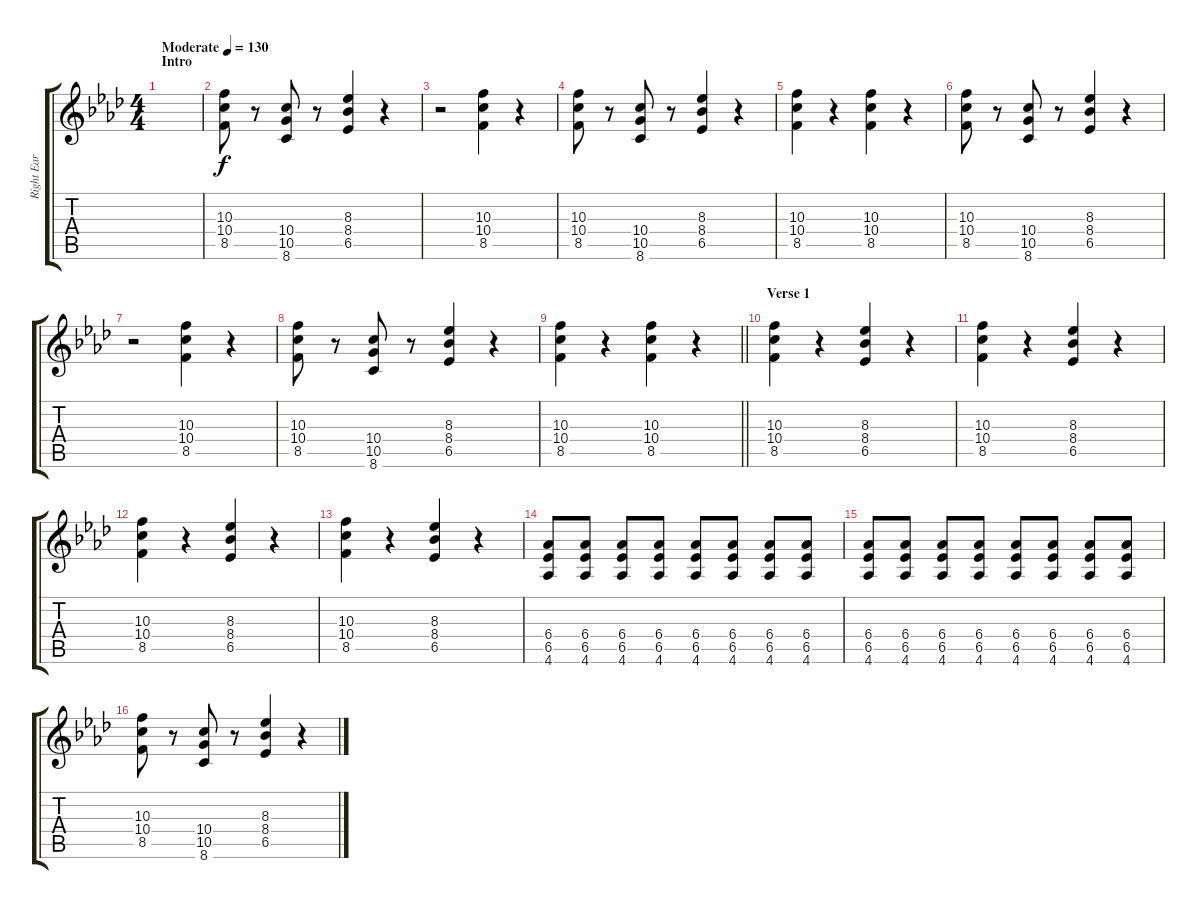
\track ("Right Ear Guitar" "Right Ear ") {instrument distortionguitar}
\staff {score tabs}
\tuning (E4 B3 G3 D3 A2 E2) {hide}
\ts (4 4)
\section ("" "Intro")
\tempo (130 "Moderate")
\clef g2
\ks fminor
|
(10.3 10.4 8.5).8 r.8 (10.4 10.5 8.6).8 r.8 (8.3 8.4 6.5).4 r.4 |
r.2 (10.3 10.4 8.5).4 r.4 |
(10.3 10.4 8.5).8 r.8 (10.4 10.5 8.6).8 r.8 (8.3 8.4 6.5).4 r.4 |
(10.3 10.4 8.5).4 r.4 (10.3 10.4 8.5).4 r.4 |
(10.3 10.4 8.5).8 r.8 (10.4 10.5 8.6).8 r.8 (8.3 8.4 6.5).4 r.4 |
r.2 (10.3 10.4 8.5).4 r.4 |
(10.3 10.4 8.5).8 r.8 (10.4 10.5 8.6).8 r.8 (8.3 8.4 6.5).4 r.4 |
\barLineRight lightlight
(10.3 10.4 8.5).4 r.4 (10.3 10.4 8.5).4 r.4 |
\section ("" "Verse 1")
(10.3 10.4 8.5).4 r.4 (8.3 8.4 6.5).4 r.4 |
(10.3 10.4 8.5).4 r.4 (8.3 8.4 6.5).4 r.4 |
(10.3 10.4 8.5).4 r.4 (8.3 8.4 6.5).4 r.4 |
(10.3 10.4 8.5).4 r.4 (8.3 8.4 6.5).4 r.4 |
(6.4 6.5 4.6).8 (6.4 6.5 4.6).8 (6.4 6.5 4.6).8 (6.4 6.5 4.6).8 (6.4 6.5 4.6).8 (6.4 6.5 4.6).8 (6.4 6.5 4.6).8 (6.4 6.5 4.6).8 |
(6.4 6.5 4.6).8 (6.4 6.5 4.6).8 (6.4 6.5 4.6).8 (6.4 6.5 4.6).8 (6.4 6.5 4.6).8 (6.4 6.5 4.6).8 (6.4 6.5 4.6).8 (6.4 6.5 4.6).8 |
(10.3 10.4 8.5).8 r.8 (10.4 10.5 8.6).8 r.8 (8.3 8.4 6.5).4 r.4
